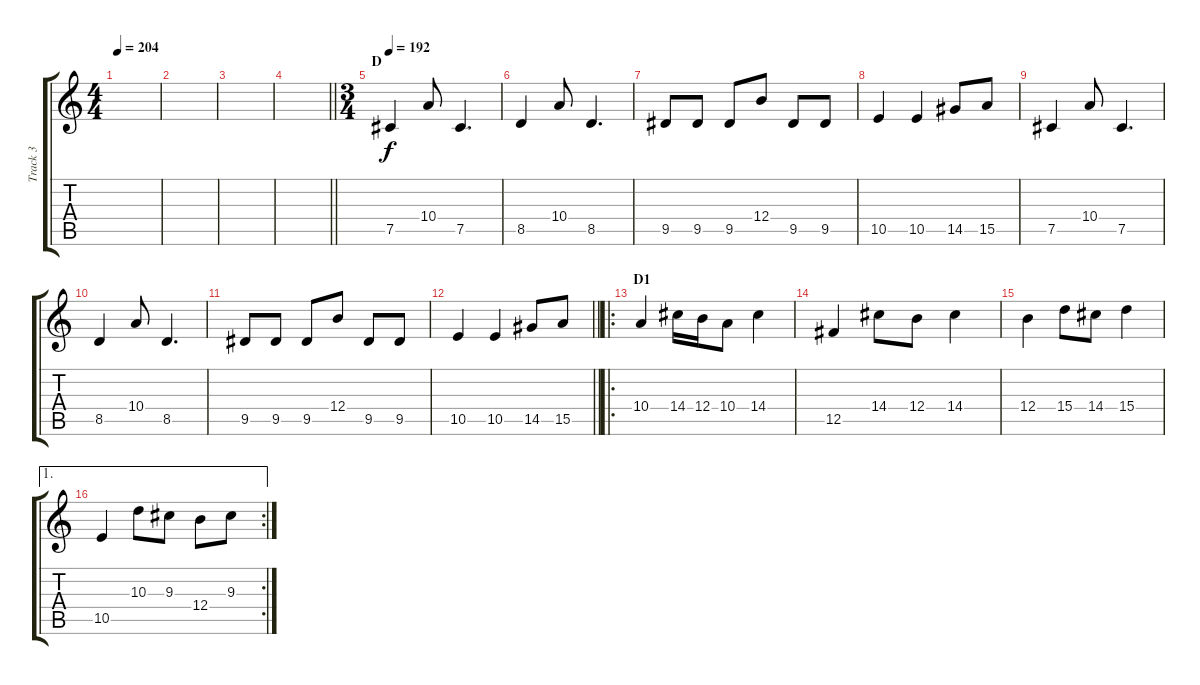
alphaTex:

\track ("Track 3" "Track 3") {instrument distortionguitar}
\staff {score tabs}
\tuning (Db4 Ab3 E3 B2 Gb2 Db2) {hide}
\ts (4 4)
\tempo 204
\clef g2
\ks c
|
|
|
\barLineRight lightlight
|
\ts (3 4)
\section ("" "D")
\tempo 192
7.5.4 10.4.8 7.5.4{d} |
8.5.4 10.4.8 8.5.4{d} |
9.5.8 9.5.8 9.5.8 12.4.8 9.5.8 9.5.8 |
10.5.4 10.5.4 14.5.8 15.5.8 |
7.5.4 10.4.8 7.5.4{d} |
8.5.4 10.4.8 8.5.4{d} |
9.5.8 9.5.8 9.5.8 12.4.8 9.5.8 9.5.8 |
\barLineRight lightlight
10.5.4 10.5.4 14.5.8 15.5.8 |
\ro
\section ("" "D1")
10.4.4 14.4.16 12.4.16 10.4.8 14.4.4 |
12.5.4 14.4.8 12.4.8 14.4.4 |
12.4.4 15.4.8 14.4.8 15.4.4 |
\ae 1
\rc 2
10.5.4 10.3.8 9.3.8 12.4.8 9.3.8
